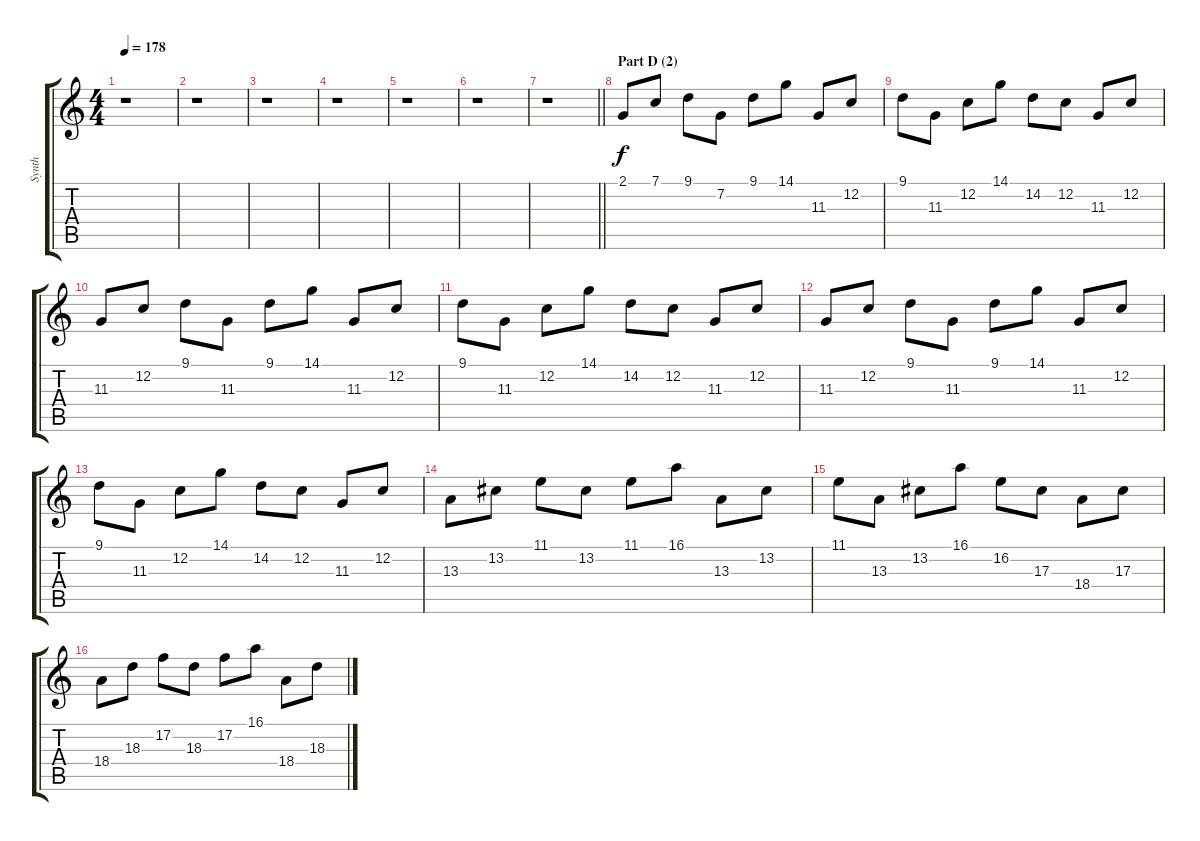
\track ("Synth" "Synth") {instrument synthvoice}
\staff {score tabs}
\tuning (F4 C4 Ab3 Eb3 Bb2 F2) {hide}
\ts (4 4)
\tempo 178
\clef g2
\ks c
r.1{dy f} |
r.1 |
r.1 |
r.1 |
r.1 |
r.1 |
\barLineRight lightlight
r.1 |
\section ("" "Part D (2)")
2.1.8 7.1.8 9.1.8 7.2.8 9.1.8 14.1.8 11.3.8 12.2.8 |
9.1.8 11.3.8 12.2.8 14.1.8 14.2.8 12.2.8 11.3.8 12.2.8 |
11.3.8 12.2.8 9.1.8 11.3.8 9.1.8 14.1.8 11.3.8 12.2.8 |
9.1.8 11.3.8 12.2.8 14.1.8 14.2.8 12.2.8 11.3.8 12.2.8 |
11.3.8 12.2.8 9.1.8 11.3.8 9.1.8 14.1.8 11.3.8 12.2.8 |
9.1.8 11.3.8 12.2.8 14.1.8 14.2.8 12.2.8 11.3.8 12.2.8 |
13.3.8 13.2.8 11.1.8 13.2.8 11.1.8 16.1.8 13.3.8 13.2.8 |
11.1.8 13.3.8 13.2.8 16.1.8 16.2.8 17.3.8 18.4.8 17.3.8 |
18.4.8 18.3.8 17.2.8 18.3.8 17.2.8 16.1.8 18.4.8 18.3.8
